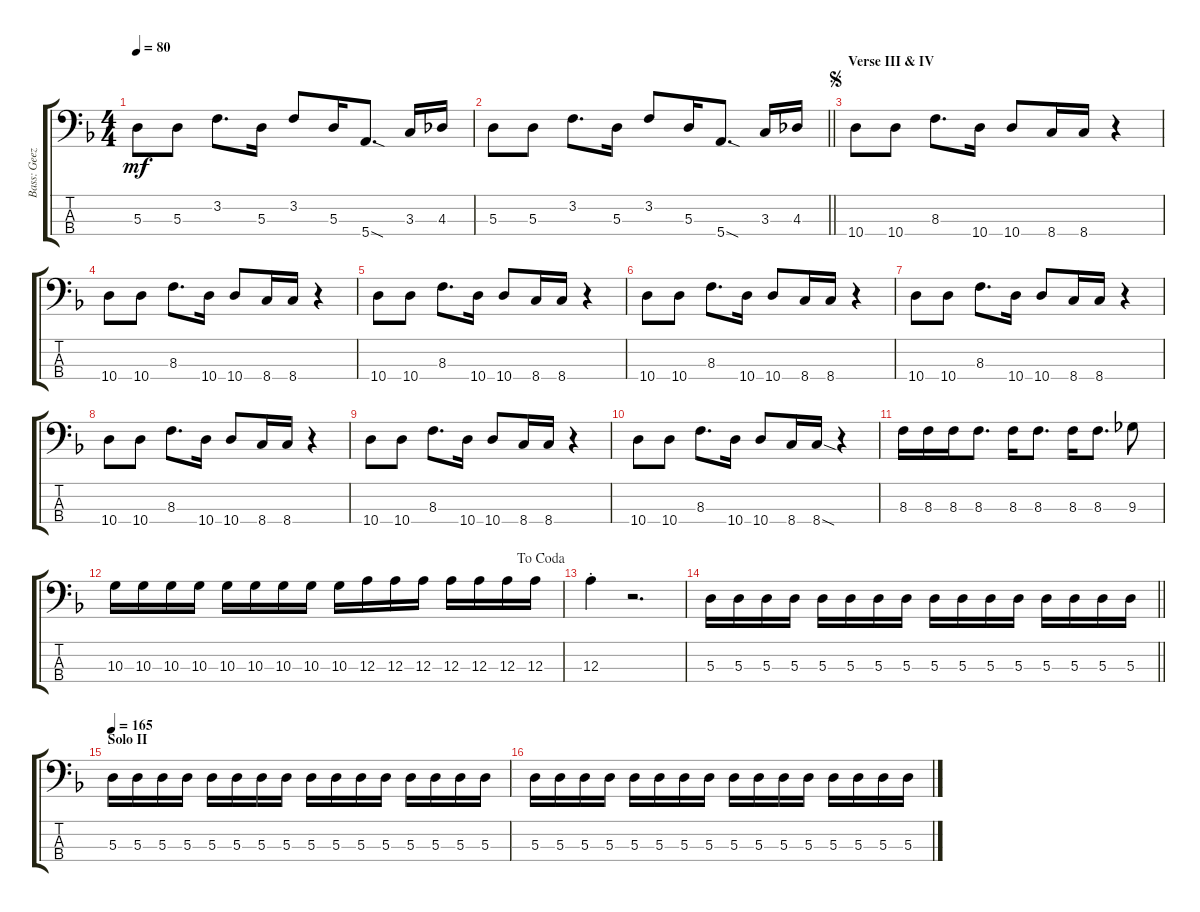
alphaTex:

\track ("Bass: Geezer" "Bass: Geez") {instrument electricbassfinger}
\staff {score tabs}
\tuning (G2 D2 A1 E1) {hide}
\ts (4 4)
\tempo 80
\clef f4
\ks f
5.3.8{dy mf} 5.3.8 3.2.8{d} 5.3.16 3.2.8 5.3.16 5.4{sod}.8{d} 3.3.16 4.3.16 |
\barLineRight lightlight
5.3.8 5.3.8 3.2.8{d} 5.3.16 3.2.8 5.3.16 5.4{sod}.8{d} 3.3.16 4.3.16 |
\section ("" "Verse III & IV")
\jump segno
10.4.8 10.4.8 8.3.8{d} 10.4.16 10.4.8 8.4.16 8.4.16 r.4 |
10.4.8 10.4.8 8.3.8{d} 10.4.16 10.4.8 8.4.16 8.4.16 r.4 |
10.4.8 10.4.8 8.3.8{d} 10.4.16 10.4.8 8.4.16 8.4.16 r.4 |
10.4.8 10.4.8 8.3.8{d} 10.4.16 10.4.8 8.4.16 8.4.16 r.4 |
10.4.8 10.4.8 8.3.8{d} 10.4.16 10.4.8 8.4.16 8.4.16 r.4 |
10.4.8 10.4.8 8.3.8{d} 10.4.16 10.4.8 8.4.16 8.4.16 r.4 |
10.4.8 10.4.8 8.3.8{d} 10.4.16 10.4.8 8.4.16 8.4.16 r.4 |
10.4.8 10.4.8 8.3.8{d} 10.4.16 10.4.8 8.4.16 8.4{sod}.16 r.4 |
8.3.16 8.3.16 8.3.16 8.3.8{d} 8.3.16 8.3.8{d} 8.3.16 8.3.8{d} 9.3.8 |
\jump dacoda
10.3.16 10.3.16 10.3.16 10.3.16 10.3.16 10.3.16 10.3.16 10.3.16 10.3.16 12.3.16 12.3.16 12.3.16 12.3.16 12.3.16 12.3.16 12.3.16 |
12.3{st}.4 r.2{d} |
\barLineRight lightlight
5.3.16 5.3.16 5.3.16 5.3.16 5.3.16 5.3.16 5.3.16 5.3.16 5.3.16 5.3.16 5.3.16 5.3.16 5.3.16 5.3.16 5.3.16 5.3.16 |
\section ("" "Solo II")
\tempo 165
5.3.16 5.3.16 5.3.16 5.3.16 5.3.16 5.3.16 5.3.16 5.3.16 5.3.16 5.3.16 5.3.16 5.3.16 5.3.16 5.3.16 5.3.16 5.3.16 |
5.3.16 5.3.16 5.3.16 5.3.16 5.3.16 5.3.16 5.3.16 5.3.16 5.3.16 5.3.16 5.3.16 5.3.16 5.3.16 5.3.16 5.3.16 5.3.16
